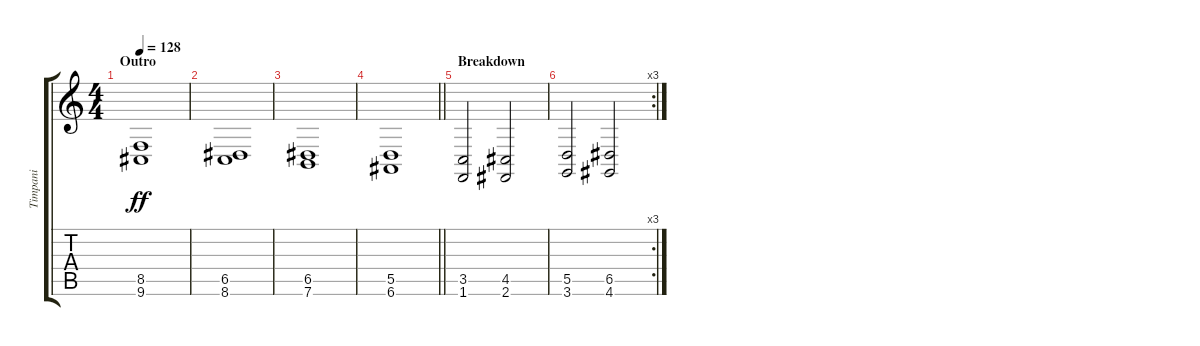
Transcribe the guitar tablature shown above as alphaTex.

\track ("Timpani" "Timpani") {instrument timpani}
\staff {score tabs}
\tuning (E4 B3 G3 D3 A2 E2) {hide}
\ts (4 4)
\section ("" "Outro")
\tempo 128
\clef g2
\ks c
(8.5 9.6).1{dy ff} |
(6.5 8.6).1 |
(6.5 7.6).1 |
\barLineRight lightlight
(5.5 6.6).1 |
\section ("" "Breakdown")
(3.5 1.6).2 (4.5 2.6).2 |
\rc 3
(5.5 3.6).2 (6.5 4.6).2
